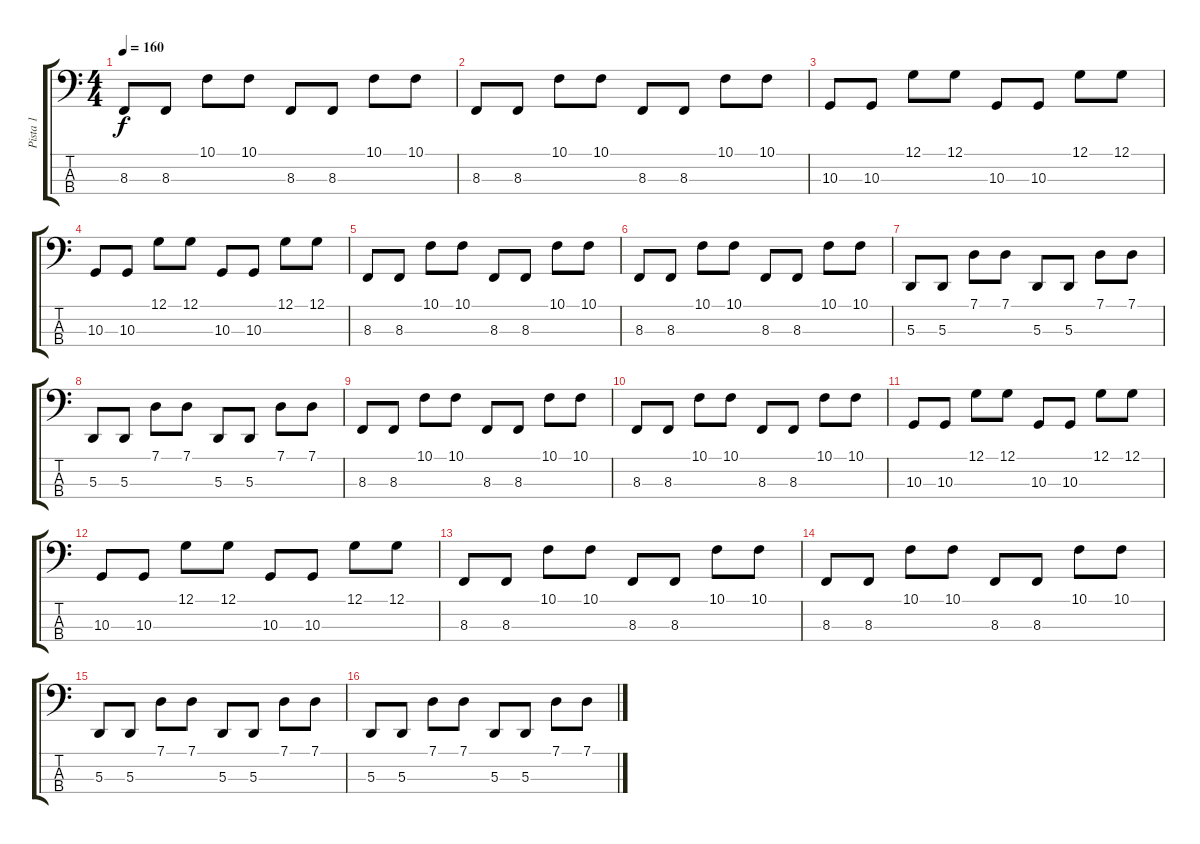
\track ("Pista 1" "Pista 1") {instrument lead8bassandlead}
\staff {score tabs}
\tuning (G2 D2 A1 E1) {hide}
\ts (4 4)
\tempo 160
\clef f4
\ks c
8.3.8{dy f} 8.3.8 10.1.8 10.1.8 8.3.8 8.3.8 10.1.8 10.1.8 |
8.3.8 8.3.8 10.1.8 10.1.8 8.3.8 8.3.8 10.1.8 10.1.8 |
10.3.8 10.3.8 12.1.8 12.1.8 10.3.8 10.3.8 12.1.8 12.1.8 |
10.3.8 10.3.8 12.1.8 12.1.8 10.3.8 10.3.8 12.1.8 12.1.8 |
8.3.8 8.3.8 10.1.8 10.1.8 8.3.8 8.3.8 10.1.8 10.1.8 |
8.3.8 8.3.8 10.1.8 10.1.8 8.3.8 8.3.8 10.1.8 10.1.8 |
5.3.8 5.3.8 7.1.8 7.1.8 5.3.8 5.3.8 7.1.8 7.1.8 |
5.3.8 5.3.8 7.1.8 7.1.8 5.3.8 5.3.8 7.1.8 7.1.8 |
8.3.8 8.3.8 10.1.8 10.1.8 8.3.8 8.3.8 10.1.8 10.1.8 |
8.3.8 8.3.8 10.1.8 10.1.8 8.3.8 8.3.8 10.1.8 10.1.8 |
10.3.8 10.3.8 12.1.8 12.1.8 10.3.8 10.3.8 12.1.8 12.1.8 |
10.3.8 10.3.8 12.1.8 12.1.8 10.3.8 10.3.8 12.1.8 12.1.8 |
8.3.8 8.3.8 10.1.8 10.1.8 8.3.8 8.3.8 10.1.8 10.1.8 |
8.3.8 8.3.8 10.1.8 10.1.8 8.3.8 8.3.8 10.1.8 10.1.8 |
5.3.8 5.3.8 7.1.8 7.1.8 5.3.8 5.3.8 7.1.8 7.1.8 |
5.3.8 5.3.8 7.1.8 7.1.8 5.3.8 5.3.8 7.1.8 7.1.8
